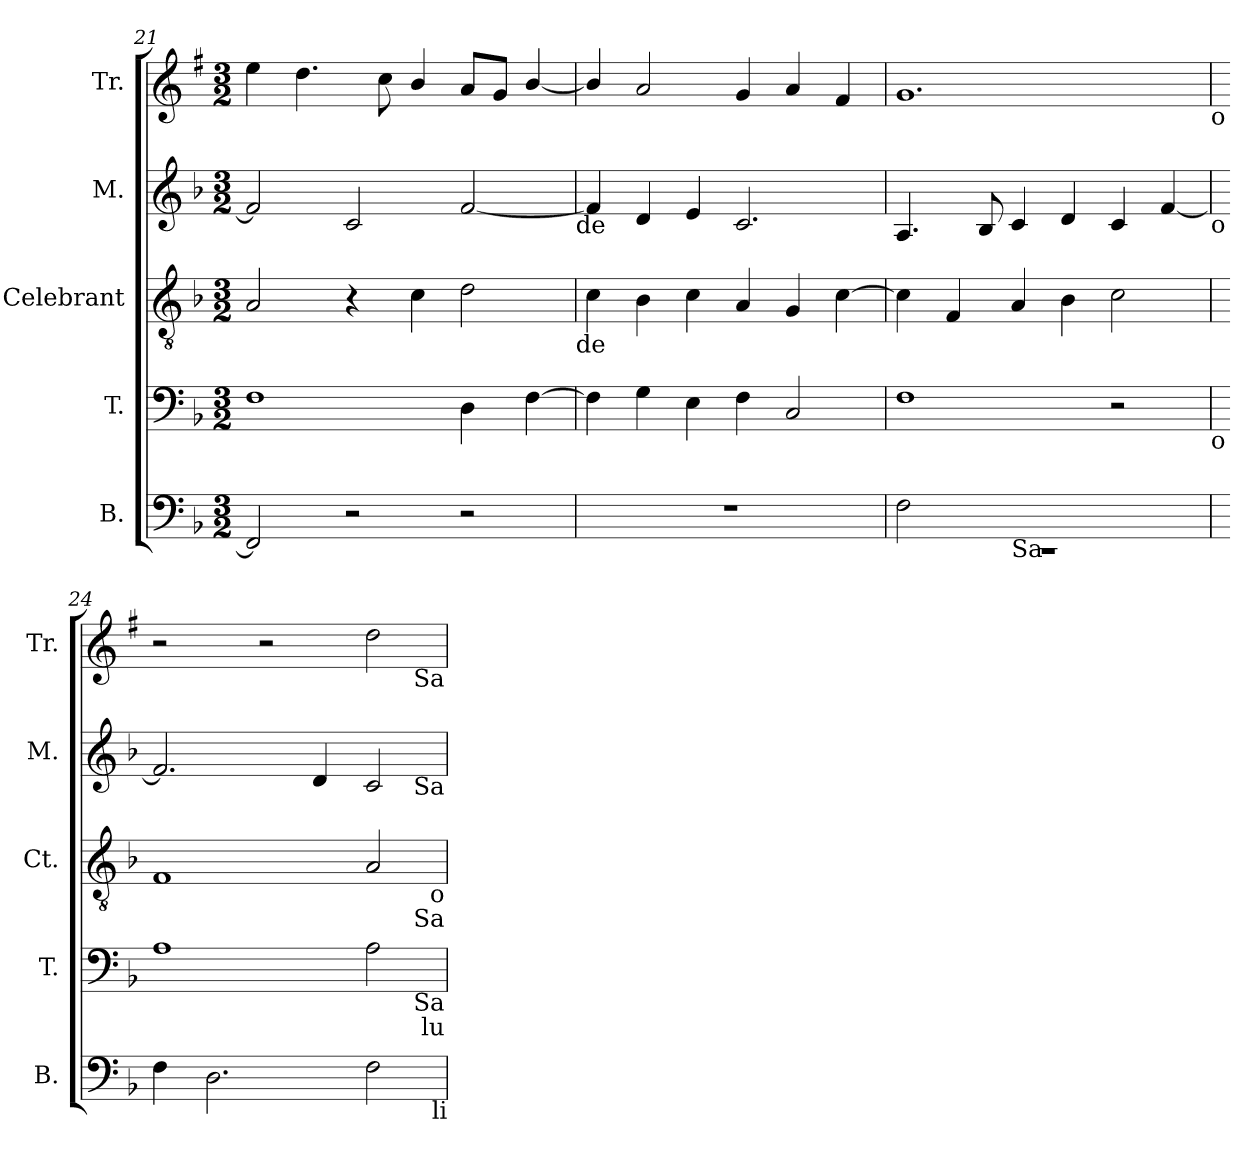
**kern	**kern	**kern	**kern	**kern
*part5	*part4	*part3	*part2	*part1
*staff5	*staff4	*staff3	*staff2	*staff1
*I"B.	*I"T.	*I"Celebrant	*I"M.	*I"Tr.
*I'B.	*I'T.	*I'Ct.	*I'M.	*I'Tr.
*clefF4	*clefF4	*clefGv2	*clefG2	*clefG2
*	*	*	*	*ITrd1c2
*k[b-]	*k[b-]	*k[b-]	*k[b-]	*k[b-]
*F:	*F:	*F:	*F:	*F:
*M3/2	*M3/2	*M3/2	*M3/2	*M3/2
=21	=21	=21	=21	=21
2FF/]	1F	2A/	2f/]	4dd\
.	.	.	.	4.cc\
2r	.	4r	2c/	.
.	.	.	.	8b-\
.	.	4c\	.	4a/
2r	4D\	2d\	[<2f/	8g/L
.	.	.	.	8f/J
.	[>4F\	.	.	[<4a/
!	!	!	!LO:TX:b:t=de	!
!	!	!LO:TX:b:t=de	!	!
=22	=22	=22	=22	=22
!LO:N:vis=1	!	!	!	!
1.r	4F\]	4c\	4f/]	4a/]
.	4G\	4B-\	4d/	2g/
.	4E\	4c\	4e/	.
.	4F\	4A/	2.c/	4f/
.	2C/	4G/	.	4g/
.	.	[>4c\	.	4e/
=23	=23	=23	=23	=23
*^	*	*	*	*
!	!LO:N:vis=1	!	!	!	!
*	*^	*	*	*	*
2ryy	1.rEE	2F\	1F	4c\]	4.A/	1.f
.	.	.	.	4F/	.	.
.	.	.	.	.	8B-/	.
!LO:TX:b:t=Sa	!	!	!	!	!	!
1ryy	.	1ryy	.	4A/	4c/	.
.	.	.	.	4B-\	4d/	.
.	.	.	2r	2c\	4c/	.
.	.	.	.	.	[<4f/	.
*v	*v	*v	*	*	*	*
!	!	!	!	!LO:TX:b:t=o
!	!	!	!LO:TX:b:t=o	!
!	!LO:TX:b:t=o	!	!	!
=24	=24	=24	=24	=24
4F\	1A	1F	2.f/]	2r
2.D\	.	.	.	.
.	.	.	.	2r
.	.	.	4d/	.
2F\	2A\	2A/	2c/	2cc\
!	!	!	!	!LO:TX:b:t=Sa
!	!	!	!LO:TX:b:t=Sa	!
!	!	!LO:TX:b:t=o	!	!
!	!	!LO:TX:b:t=Sa	!	!
!	!LO:TX:b:t=Sa	!	!	!
!	!LO:TX:b:t=lu	!	!	!
!LO:TX:b:t=li	!	!	!	!
=	=	=	=	=
*-	*-	*-	*-	*-
